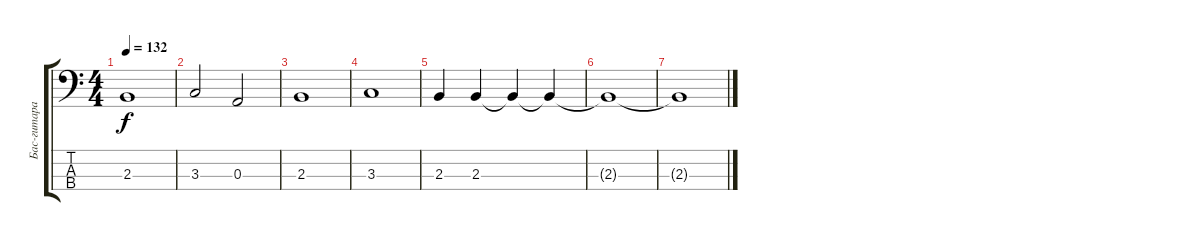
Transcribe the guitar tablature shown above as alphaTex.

\track ("Бас-гитара" "Бас-гитара") {instrument electricbasspick}
\staff {score tabs}
\tuning (G2 D2 A1 E1) {hide}
\ts (4 4)
\tempo 132
\clef f4
\ks c
2.3.1{dy f} |
3.3.2 0.3.2 |
2.3.1 |
3.3.1 |
2.3.4 2.3.4 2.3{t}.4 2.3{t}.4 |
2.3{t}.1 |
2.3{t}.1
